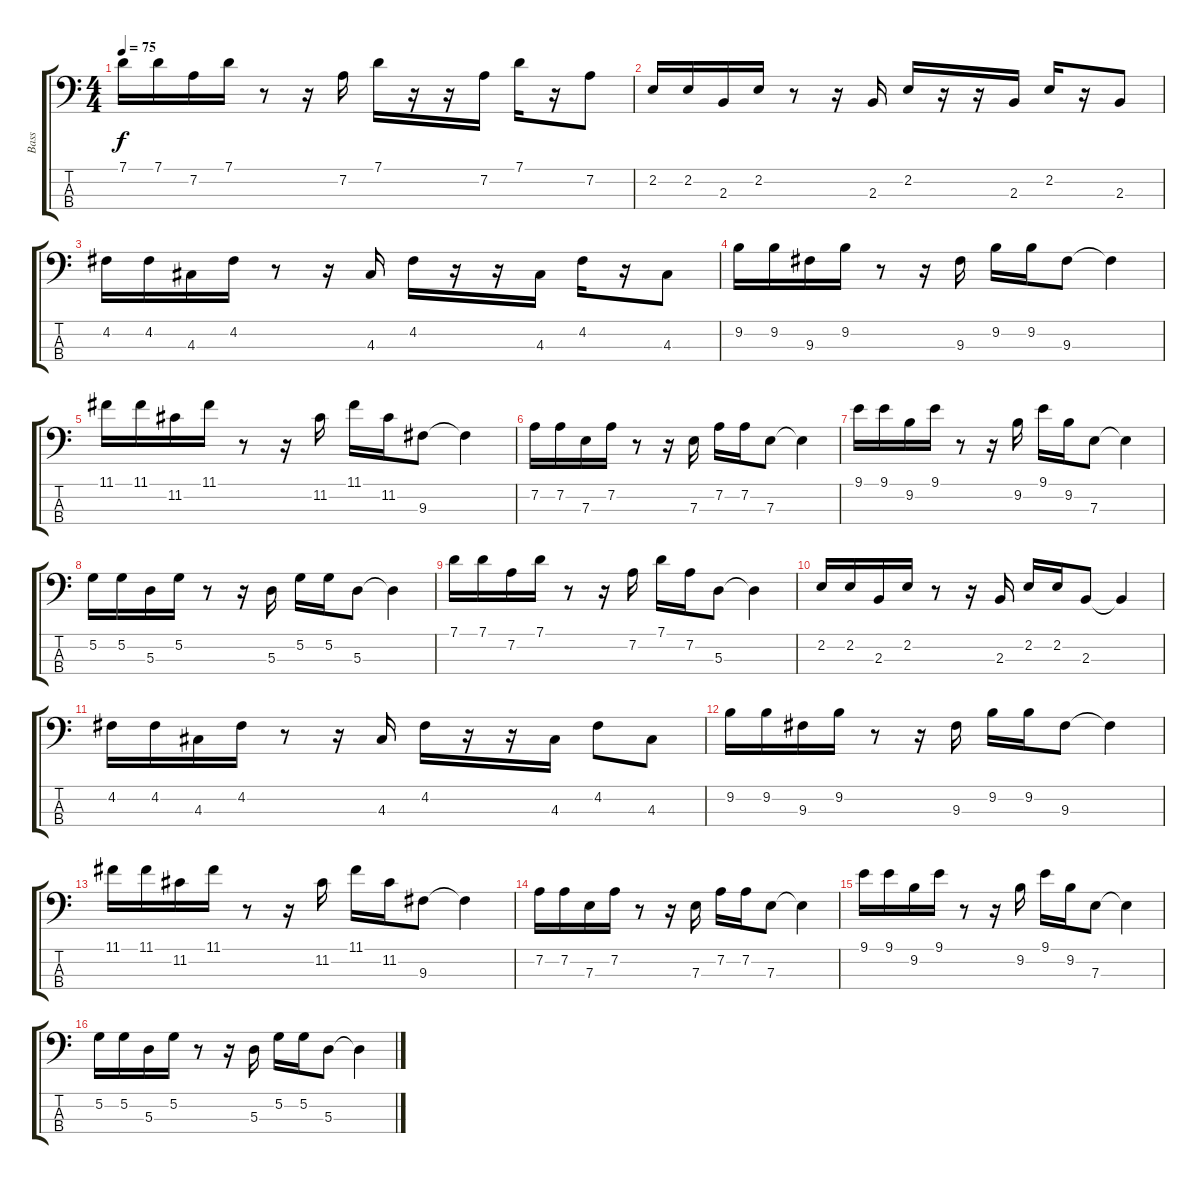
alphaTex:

\track ("Bass" "Bass") {instrument fretlessbass}
\staff {score tabs}
\tuning (G2 D2 A1 E1) {hide}
\ts (4 4)
\tempo 75
\clef f4
\ks c
7.1.16{dy f} 7.1.16 7.2.16 7.1.16 r.8 r.16 7.2.16 7.1.16 r.16 r.16 7.2.16 7.1.16 r.16 7.2.8 |
2.2.16 2.2.16 2.3.16 2.2.16 r.8 r.16 2.3.16 2.2.16 r.16 r.16 2.3.16 2.2.16 r.16 2.3.8 |
4.2.16 4.2.16 4.3.16 4.2.16 r.8 r.16 4.3.16 4.2.16 r.16 r.16 4.3.16 4.2.16 r.16 4.3.8 |
9.2.16 9.2.16 9.3.16 9.2.16 r.8 r.16 9.3.16 9.2.16 9.2.16 9.3.8 9.3{t}.4 |
11.1.16 11.1.16 11.2.16 11.1.16 r.8 r.16 11.2.16 11.1.16 11.2.16 9.3.8 9.3{t}.4 |
7.2.16 7.2.16 7.3.16 7.2.16 r.8 r.16 7.3.16 7.2.16 7.2.16 7.3.8 7.3{t}.4 |
9.1.16 9.1.16 9.2.16 9.1.16 r.8 r.16 9.2.16 9.1.16 9.2.16 7.3.8 7.3{t}.4 |
5.2.16 5.2.16 5.3.16 5.2.16 r.8 r.16 5.3.16 5.2.16 5.2.16 5.3.8 5.3{t}.4 |
7.1.16 7.1.16 7.2.16 7.1.16 r.8 r.16 7.2.16 7.1.16 7.2.16 5.3.8 5.3{t}.4 |
2.2.16 2.2.16 2.3.16 2.2.16 r.8 r.16 2.3.16 2.2.16 2.2.16 2.3.8 2.3{t}.4 |
4.2.16 4.2.16 4.3.16 4.2.16 r.8 r.16 4.3.16 4.2.16 r.16 r.16 4.3.16 4.2.8 4.3.8 |
9.2.16 9.2.16 9.3.16 9.2.16 r.8 r.16 9.3.16 9.2.16 9.2.16 9.3.8 9.3{t}.4 |
11.1.16 11.1.16 11.2.16 11.1.16 r.8 r.16 11.2.16 11.1.16 11.2.16 9.3.8 9.3{t}.4 |
7.2.16 7.2.16 7.3.16 7.2.16 r.8 r.16 7.3.16 7.2.16 7.2.16 7.3.8 7.3{t}.4 |
9.1.16 9.1.16 9.2.16 9.1.16 r.8 r.16 9.2.16 9.1.16 9.2.16 7.3.8 7.3{t}.4 |
5.2.16 5.2.16 5.3.16 5.2.16 r.8 r.16 5.3.16 5.2.16 5.2.16 5.3.8 5.3{t}.4
